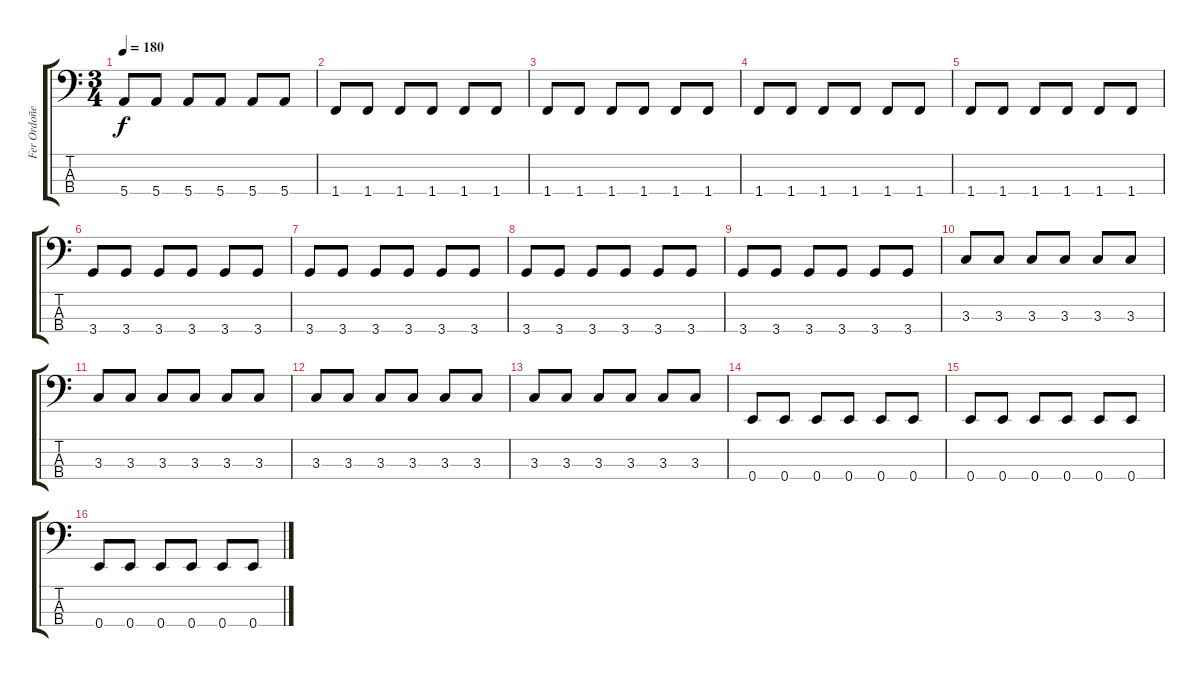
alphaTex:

\track ("Fer Ordoñez" "Fer Ordoñe") {instrument electricbassfinger}
\staff {score tabs}
\tuning (G2 D2 A1 E1) {hide}
\ts (3 4)
\tempo 180
\clef f4
\ks c
5.4.8{dy f} 5.4.8 5.4.8 5.4.8 5.4.8 5.4.8 |
1.4.8 1.4.8 1.4.8 1.4.8 1.4.8 1.4.8 |
1.4.8 1.4.8 1.4.8 1.4.8 1.4.8 1.4.8 |
1.4.8 1.4.8 1.4.8 1.4.8 1.4.8 1.4.8 |
1.4.8 1.4.8 1.4.8 1.4.8 1.4.8 1.4.8 |
3.4.8 3.4.8 3.4.8 3.4.8 3.4.8 3.4.8 |
3.4.8 3.4.8 3.4.8 3.4.8 3.4.8 3.4.8 |
3.4.8 3.4.8 3.4.8 3.4.8 3.4.8 3.4.8 |
3.4.8 3.4.8 3.4.8 3.4.8 3.4.8 3.4.8 |
3.3.8 3.3.8 3.3.8 3.3.8 3.3.8 3.3.8 |
3.3.8 3.3.8 3.3.8 3.3.8 3.3.8 3.3.8 |
3.3.8 3.3.8 3.3.8 3.3.8 3.3.8 3.3.8 |
3.3.8 3.3.8 3.3.8 3.3.8 3.3.8 3.3.8 |
0.4.8 0.4.8 0.4.8 0.4.8 0.4.8 0.4.8 |
0.4.8 0.4.8 0.4.8 0.4.8 0.4.8 0.4.8 |
0.4.8 0.4.8 0.4.8 0.4.8 0.4.8 0.4.8
